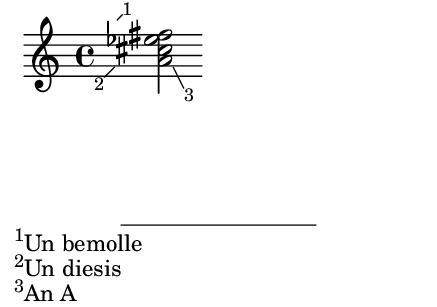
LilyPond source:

%% Generated by lilypond-book
%% Options: [exampleindent=10.16\mm,indent=0\mm,line-width=160\mm,paper-height=845.047\pt,paper-width=597.508\pt,papersize="a8landscape",quote]
\include "lilypond-book-preamble.ly"


% ****************************************************************
% Start cut-&-pastable-section
% ****************************************************************

#(ly:set-option 'eps-box-padding 3.000000)



\paper {
  #(set-paper-size "a8landscape")
  indent = 0\mm
}

\layout {
  
}




% ****************************************************************
% ly snippet:
% ****************************************************************
\sourcefileline 1525
\book {
  \header { tagline = ##f }
  \relative c'' {
    < \footnote #'(1 . -2) "An A" a
      \single \footnote #'(-1 . -1) "Un diesis" Accidental
      cis
      \single \footnote #'(0.5 . 0.5) "Un bemolle" Accidental
      ees fis
    >2
  }
}


% ****************************************************************
% end ly snippet
% ****************************************************************
